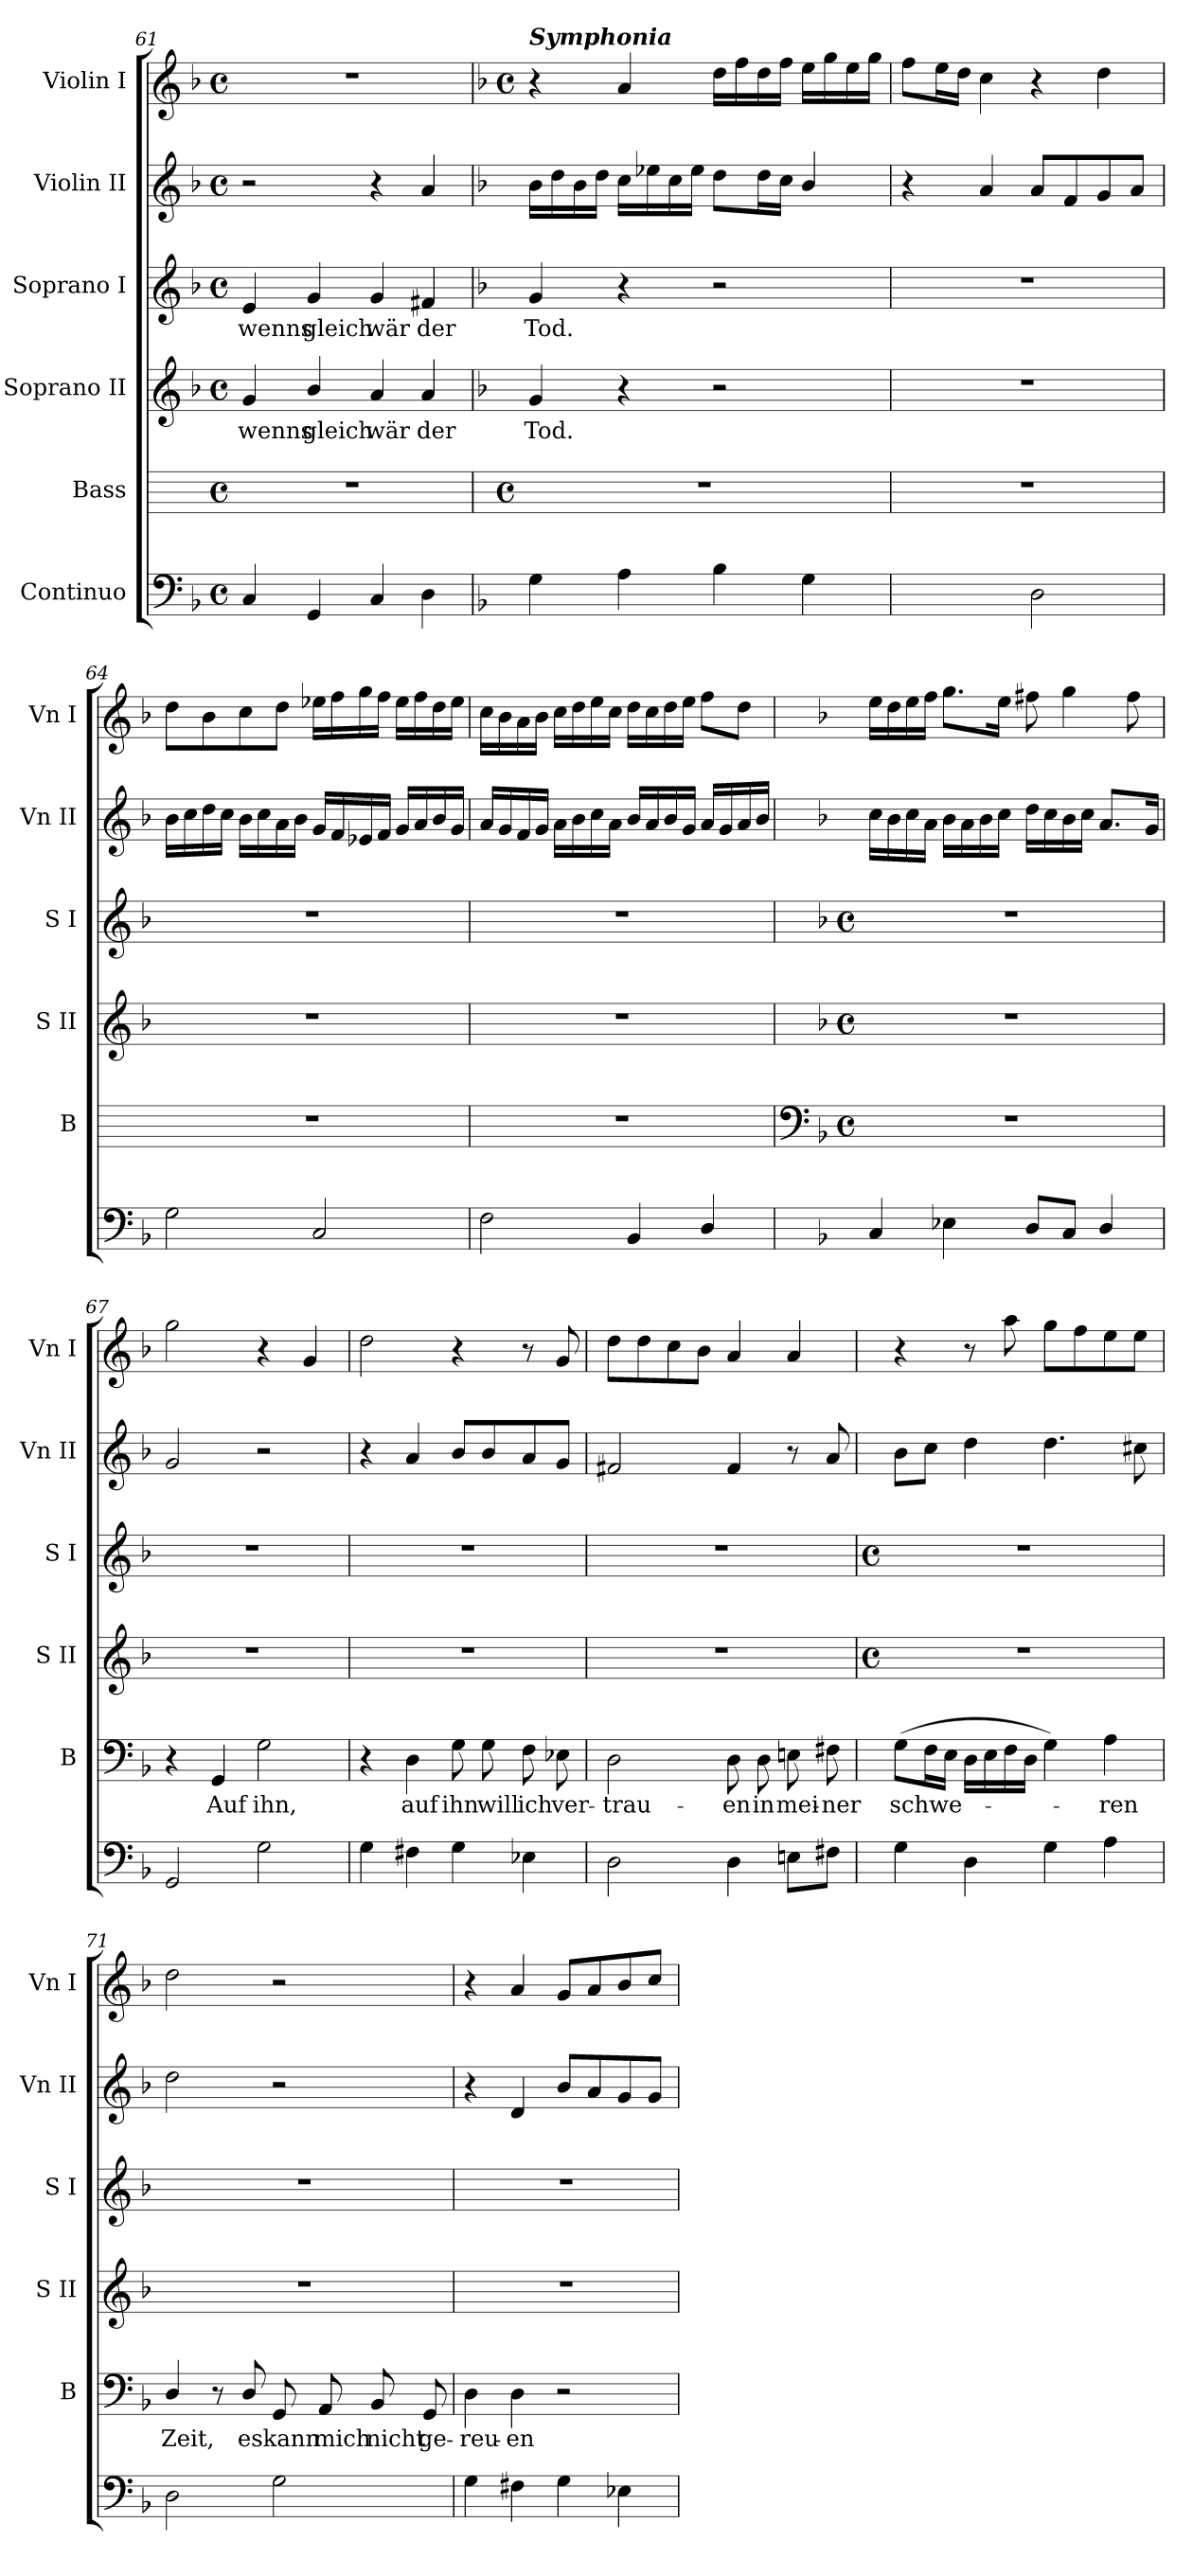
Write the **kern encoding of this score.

**kern	**text	**kern	**text	**kern	**text	**kern	**text	**kern	**kern
*part6	*part6	*part5	*part5	*part4	*part4	*part3	*part3	*part2	*part1
*staff6	*staff6	*staff5	*staff5	*staff4	*staff4	*staff3	*staff3	*staff2	*staff1
*I"Continuo	*	*I"Bass	*	*I"Soprano II	*	*I"Soprano I	*	*I"Violin II	*I"Violin I
*	*	*I'B	*	*I'S II	*	*I'S I	*	*I'Vn II	*I'Vn I
*clefF4	*	*	*	*clefG2	*	*clefG2	*	*clefG2	*clefG2
*k[b-]	*	*	*	*k[b-]	*	*k[b-]	*	*k[b-]	*k[b-]
*F:	*	*	*	*F:	*	*F:	*	*F:	*F:
*M4/4	*	*M4/4	*	*M4/4	*	*M4/4	*	*M4/4	*M4/4
*met(c)	*	*met(c)	*	*met(c)	*	*met(c)	*	*met(c)	*met(c)
=61	=61	=61	=61	=61	=61	=61	=61	=61	=61
!	!	!	!	!	!LO:LY:b	!	!LO:LY:b	!	!
4C	.	1r	.	4g	wenns	4e	wenns	2r	1r
!	!	!	!	!	!LO:LY:b	!	!LO:LY:b	!	!
4GG	.	.	.	4b-/	gleich	4g	gleich	.	.
!	!	!	!	!	!LO:LY:b	!	!LO:LY:b	!	!
4C	.	.	.	4a	wär	4g	wär	4r	.
!	!	!	!	!	!LO:LY:b	!	!LO:LY:b	!	!
4D	.	.	.	4a	der	4f#X	der	4a	.
!!LO:LB:g=z
=62	=62	=62	=62	=62	=62	=62	=62	=62	=62
*	*	*	*	*	*	*	*	*	*k[b-]
*	*	*	*	*	*	*	*	*	*F:
*	*	*M4/4	*	*	*	*	*	*	*M4/4
*	*	*met(c)	*	*	*	*	*	*	*met(c)
!	!	!	!	!	!	!	!	!	!LO:TX:a:Bi:t=Symphonia
!	!	!	!	!	!LO:LY:b	!	!LO:LY:b	!	!
4G	.	1r	.	4g	Tod.	4g	Tod.	16b-LL	4r
.	.	.	.	.	.	.	.	16dd	.
.	.	.	.	.	.	.	.	16b-	.
.	.	.	.	.	.	.	.	16ddJJ	.
4A	.	.	.	4r	.	4r	.	16ccLL	4a
.	.	.	.	.	.	.	.	16ee-X	.
.	.	.	.	.	.	.	.	16cc	.
.	.	.	.	.	.	.	.	16ee-JJ	.
4B-	.	.	.	2r	.	2r	.	8ddL	16ddLL
.	.	.	.	.	.	.	.	.	16ff
.	.	.	.	.	.	.	.	16ddL	16dd
.	.	.	.	.	.	.	.	16ccJJ	16ffJJ
4G	.	.	.	.	.	.	.	4b-/	16eeLL
.	.	.	.	.	.	.	.	.	16gg
.	.	.	.	.	.	.	.	.	16ee
.	.	.	.	.	.	.	.	.	16ggJJ
=63	=63	=63	=63	=63	=63	=63	=63	=63	=63
!	!LO:LY:b	!	!	!	!	!	!	!	!
[4Ayy	6	1r	.	1r	.	1r	.	4r	8ffL
.	.	.	.	.	.	.	.	.	16eeL
.	.	.	.	.	.	.	.	.	16ddJJ
!	!LO:LY:b	!	!	!	!	!	!	!	!
4Ayy]	5	.	.	.	.	.	.	4a	4cc
2D	.	.	.	.	.	.	.	8aL	4r
.	.	.	.	.	.	.	.	8f	.
.	.	.	.	.	.	.	.	8g	4dd
.	.	.	.	.	.	.	.	8aJ	.
=64	=64	=64	=64	=64	=64	=64	=64	=64	=64
2G	.	1r	.	1r	.	1r	.	16b-LL	8ddL
.	.	.	.	.	.	.	.	16cc	.
.	.	.	.	.	.	.	.	16dd	8b-
.	.	.	.	.	.	.	.	16ccJJ	.
.	.	.	.	.	.	.	.	16b-LL	8cc
.	.	.	.	.	.	.	.	16cc	.
.	.	.	.	.	.	.	.	16a	8ddJ
.	.	.	.	.	.	.	.	16b-JJ	.
2C	.	.	.	.	.	.	.	16gLL	16ee-XLL
.	.	.	.	.	.	.	.	16f	16ff
.	.	.	.	.	.	.	.	16e-X	16gg
.	.	.	.	.	.	.	.	16fJJ	16ffJJ
.	.	.	.	.	.	.	.	16gLL	16ee-LL
.	.	.	.	.	.	.	.	16a	16ff
.	.	.	.	.	.	.	.	16b-	16dd
.	.	.	.	.	.	.	.	16gJJ	16ee-JJ
=65	=65	=65	=65	=65	=65	=65	=65	=65	=65
2F	.	1r	.	1r	.	1r	.	16aLL	16ccLL
.	.	.	.	.	.	.	.	16g	16b-
.	.	.	.	.	.	.	.	16f	16a
.	.	.	.	.	.	.	.	16gJJ	16b-JJ
.	.	.	.	.	.	.	.	16aLL	16ccLL
.	.	.	.	.	.	.	.	16b-	16dd
.	.	.	.	.	.	.	.	16cc	16ee
.	.	.	.	.	.	.	.	16aJJ	16ccJJ
4BB-	.	.	.	.	.	.	.	16b-LL	16ddLL
.	.	.	.	.	.	.	.	16a	16cc
.	.	.	.	.	.	.	.	16b-	16dd
.	.	.	.	.	.	.	.	16gJJ	16eeJJ
4D/	.	.	.	.	.	.	.	16aLL	8ffL
.	.	.	.	.	.	.	.	16g	.
.	.	.	.	.	.	.	.	16a	8ddJ
.	.	.	.	.	.	.	.	16b-JJ	.
!!LO:LB:g=z
=66	=66	=66	=66	=66	=66	=66	=66	=66	=66
*	*	*clefF4	*	*	*	*	*	*	*
*	*	*k[b-]	*	*	*	*	*	*	*
*	*	*F:	*	*	*	*	*	*	*
*	*	*M4/4	*	*M4/4	*	*M4/4	*	*	*
*	*	*met(c)	*	*met(c)	*	*met(c)	*	*	*
4C	.	1r	.	1r	.	1r	.	16ccLL	16eeLL
.	.	.	.	.	.	.	.	16b-	16dd
.	.	.	.	.	.	.	.	16cc	16ee
.	.	.	.	.	.	.	.	16aJJ	16ffJJ
4E-X	.	.	.	.	.	.	.	16b-LL	8.ggL
.	.	.	.	.	.	.	.	16a	.
.	.	.	.	.	.	.	.	16b-	.
.	.	.	.	.	.	.	.	16ccJJ	16eeJ
8DL	.	.	.	.	.	.	.	16ddLL	8ff#X
.	.	.	.	.	.	.	.	16cc	.
8CJ	.	.	.	.	.	.	.	16b-	4gg
.	.	.	.	.	.	.	.	16ccJJ	.
4D/	.	.	.	.	.	.	.	8.aL	.
.	.	.	.	.	.	.	.	.	8ff#
.	.	.	.	.	.	.	.	16gJ	.
=67	=67	=67	=67	=67	=67	=67	=67	=67	=67
2GG	.	4r	.	1r	.	1r	.	2g	2gg
!	!	!	!LO:LY:b	!	!	!	!	!	!
.	.	4GG	Auf	.	.	.	.	.	.
!	!	!	!LO:LY:b	!	!	!	!	!	!
2G	.	2G	ihn,	.	.	.	.	2r	4r
.	.	.	.	.	.	.	.	.	4g
=68	=68	=68	=68	=68	=68	=68	=68	=68	=68
4G	.	4r	.	1r	.	1r	.	4r	2dd
!	!	!	!LO:LY:b	!	!	!	!	!	!
4F#X	.	4D	auf	.	.	.	.	4a	.
!	!	!	!LO:LY:b	!	!	!	!	!	!
4G	.	8G	ihn	.	.	.	.	8b-L	4r
!	!	!	!LO:LY:b	!	!	!	!	!	!
.	.	8G	will	.	.	.	.	8b-	.
!	!	!	!LO:LY:b	!	!	!	!	!	!
4E-X	.	8F	ich	.	.	.	.	8a	8r
!	!	!	!LO:LY:b	!	!	!	!	!	!
.	.	8E-X	ver-	.	.	.	.	8gJ	8g
=69	=69	=69	=69	=69	=69	=69	=69	=69	=69
!	!	!	!LO:LY:b	!	!	!	!	!	!
2D	.	2D	-trau-	1r	.	1r	.	2f#X	8ddL
.	.	.	.	.	.	.	.	.	8dd
.	.	.	.	.	.	.	.	.	8cc
.	.	.	.	.	.	.	.	.	8b-J
!	!	!	!LO:LY:b	!	!	!	!	!	!
4D	.	8D	-en	.	.	.	.	4f#	4a
!	!	!	!LO:LY:b	!	!	!	!	!	!
.	.	8D	in	.	.	.	.	.	.
!	!	!	!LO:LY:b	!	!	!	!	!	!
8EnL	.	8En	mei-	.	.	.	.	8r	4a
!	!	!	!LO:LY:b	!	!	!	!	!	!
8F#XJ	.	8F#X	-ner	.	.	.	.	8a	.
!!LO:LB:g=z
=70	=70	=70	=70	=70	=70	=70	=70	=70	=70
*	*	*	*	*M4/4	*	*M4/4	*	*	*
*	*	*	*	*met(c)	*	*met(c)	*	*	*
!	!	!	!LO:LY:b	!	!	!	!	!	!
4G	.	(>8GL	schwe-	1r	.	1r	.	8b-L	4r
.	.	16FL	.	.	.	.	.	8ccJ	.
.	.	16EJJ	.	.	.	.	.	.	.
4D	.	16DLL	.	.	.	.	.	4dd	8r
.	.	16E	.	.	.	.	.	.	.
.	.	16F	.	.	.	.	.	.	8aa
.	.	16DJJ	.	.	.	.	.	.	.
4G	.	4G)	.	.	.	.	.	4.dd	8ggL
.	.	.	.	.	.	.	.	.	8ff
!	!	!	!LO:LY:b	!	!	!	!	!	!
4A	.	4A	ren	.	.	.	.	.	8ee
.	.	.	.	.	.	.	.	8cc#X	8eeJ
=71	=71	=71	=71	=71	=71	=71	=71	=71	=71
!	!	!	!LO:LY:b	!	!	!	!	!	!
2D	.	4D/	Zeit,	1r	.	1r	.	2dd	2dd
.	.	8r	.	.	.	.	.	.	.
!	!	!	!LO:LY:b	!	!	!	!	!	!
.	.	8D/	es	.	.	.	.	.	.
!	!	!	!LO:LY:b	!	!	!	!	!	!
2G	.	8GG	kann	.	.	.	.	2r	2r
!	!	!	!LO:LY:b	!	!	!	!	!	!
.	.	8AA	mich	.	.	.	.	.	.
!	!	!	!LO:LY:b	!	!	!	!	!	!
.	.	8BB-	nicht	.	.	.	.	.	.
!	!	!	!LO:LY:b	!	!	!	!	!	!
.	.	8GG	ge-	.	.	.	.	.	.
=72	=72	=72	=72	=72	=72	=72	=72	=72	=72
!	!	!	!LO:LY:b	!	!	!	!	!	!
4G	.	4D	-reu-	1r	.	1r	.	4r	4r
!	!	!	!LO:LY:b	!	!	!	!	!	!
4F#X	.	4D	-en	.	.	.	.	4d	4a
4G	.	2r	.	.	.	.	.	8b-L	8gL
.	.	.	.	.	.	.	.	8a	8a
4E-X	.	.	.	.	.	.	.	8g	8b-
.	.	.	.	.	.	.	.	8gJ	8ccJ
=	=	=	=	=	=	=	=	=	=
*-	*-	*-	*-	*-	*-	*-	*-	*-	*-
